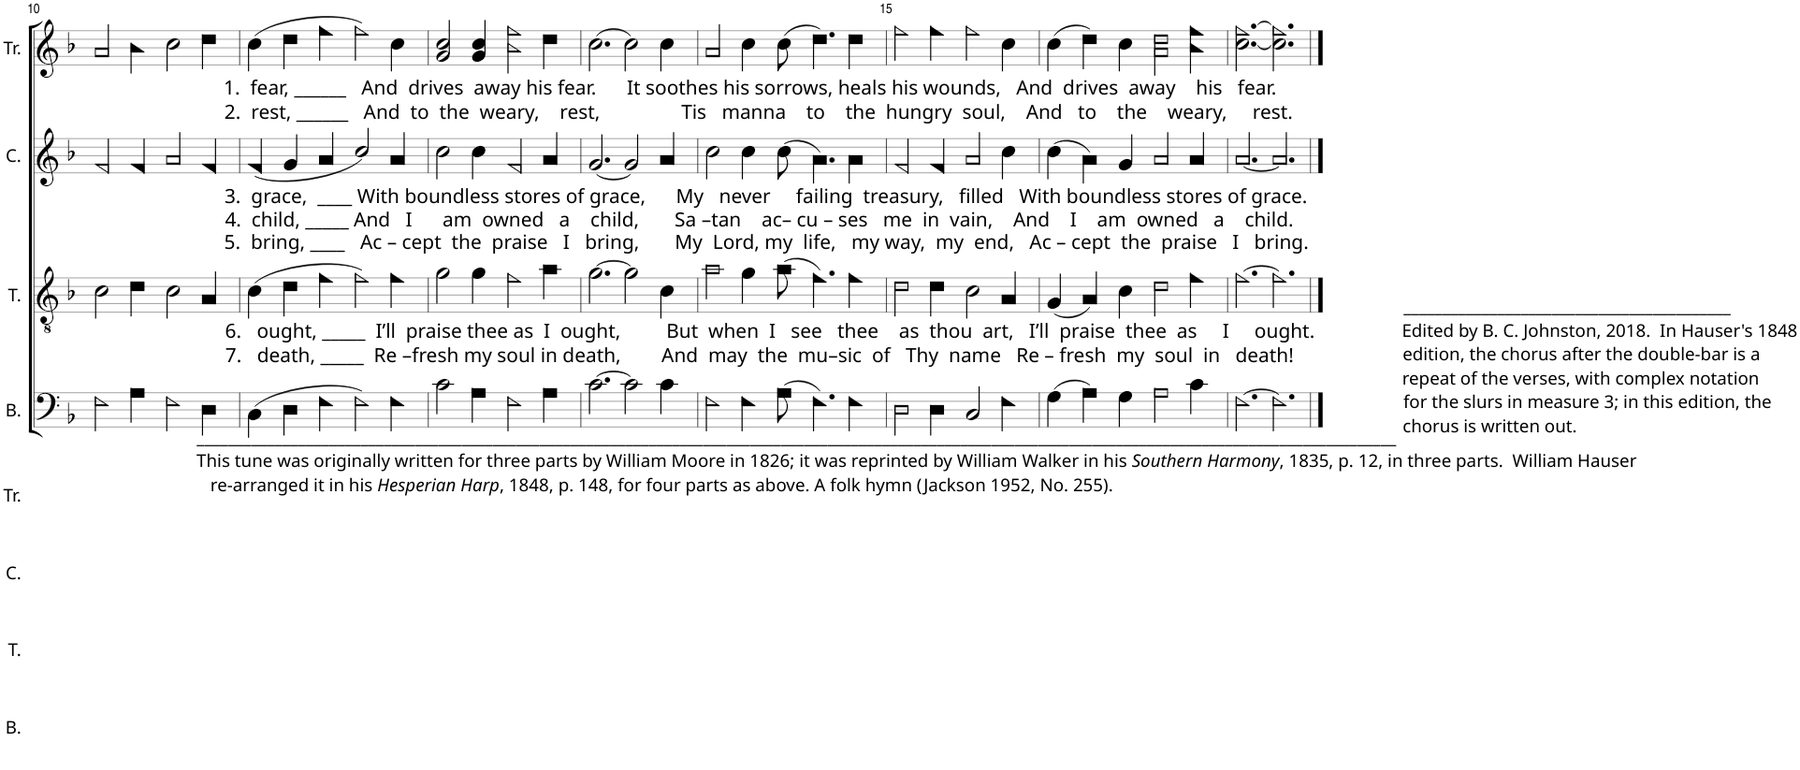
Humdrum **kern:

**kern	**kern	**kern	**kern
*part4	*part3	*part2	*part1
*staff4	*staff3	*staff2	*staff1
*I"B.	*I"T.	*I"A.	*I"Tr.
*I'B.	*I'T.	*	*I'Tr.
!!LO:PB:g=z
*clefF4	*clefGv2	*clefG2	*clefG2
*k[b-]	*k[b-]	*k[b-]	*k[b-]
*M6/4	*M6/4	*M6/4	*M6/4
=10	=10	=10	=10
2F!\	2c!\	2f!/	2a!/
4A!\	4d!\	4f!/	4b-!\
2F!\	2c!\	2a!/	2cc!\
4D!\	4A!/	4f!/	4dd!\
=11	=11	=11	=11
!	!	!	!LO:TX:b:t=1.  fear, ______   And  drives  away his fear.      It soothes his sorrows, heals his wounds,   And  drives  away    his   fear.
!	!	!	!LO:TX:b:t=2.  rest, ______   And  to  the  weary,    rest,                Tis   manna    to    the  hungry  soul,    And   to    the    weary,     rest.
!	!	!LO:TX:b:t=3.  grace,  ____ With boundless stores of grace,      My   never     failing  treasury,   filled   With boundless stores of grace.	!
!	!	!LO:TX:b:t=4.  child, _____ And   I      am  owned   a    child,       Sa –tan    ac– cu – ses   me  in  vain,    And    I    am  owned   a    child.	!
!	!	!LO:TX:b:t=5.  bring, ____   Ac – cept  the  praise   I   bring,       My  Lord, my  life,   my way,  my  end,   Ac – cept  the  praise   I   bring.	!
!	!LO:TX:b:t=6.   ought, _____  I’ll  praise thee as  I  ought,         But  when  I   see   thee    as  thou  art,   I’ll  praise  thee  as     I     ought.	!	!
!	!LO:TX:b:t=7.   death, _____  Re –fresh my soul in death,        And  may  the  mu–sic  of   Thy  name   Re – fresh  my  soul  in   death!	!	!
!LO:TX:b:t=__________________________________________________________________________________________________________________________________________________________	!	!	!
!LO:TX:b:t=This tune was originally written for three parts by William Moore in 1826; it was reprinted by William Walker in his	!	!	!
!LO:TX:b:i:t=Southern Harmony	!	!	!
!LO:TX:b:t=, 1835, p. 12, in three parts.  William Hauser	!	!	!
!LO:TX:b:t=re-arranged it in his	!	!	!
!LO:TX:b:i:t=Hesperian Harp	!	!	!
!LO:TX:b:t=, 1848, p. 148, for four parts as above. A folk hymn (Jackson 1952, No. 255).	!	!	!
(4C!\	(4c!\	(4f!/	(4cc!\
4D!\	4d!\	4g!/	4dd!\
4F!\	4f!\	4a!/	4ff!\
2F!\)	2f!\)	2cc!/)	2ff!\)
4F!\	4f!\	4a!/	4cc!\
=12	=12	=12	=12
2c!\	2g!\	2cc!\	2g!/ 2cc!/
4A!\	4g!\	4cc!\	4g!/ 4cc!/
2F!\	2f!\	2f!/	2b-!\ 2ff!\
4A!\	4a!\	4a!/	4dd!\
=13	=13	=13	=13
[2.c!\	[2.g!\	[2.g!/	[2.cc!\
2c!\]	2g!\]	2g!/]	2cc!\]
4c!\	4c!\	4a!/	4cc!\
=14	=14	=14	=14
2F!\	2a!\	2cc!\	2a!/
4F!\	4g!\	4cc!\	4cc!\
(8A!\	(8a!\	(8cc!\	(8cc!\
4.F!\)	4.f!\)	4.a!\)	4.dd!\)
4F!\	4f!\	4a!\	4dd!\
=15	=15	=15	=15
2D!\	2d!\	2f!/	2ff!\
4D!\	4d!\	4f!/	4ff!\
2C!/	2c!\	2a!/	2ff!\
4F!\	4A!/	4cc!\	4cc!\
=16	=16	=16	=16
(4G!\	(4G!/	(4cc!\	(4cc!\
4A!\)	4A!/)	4a!\)	4dd!\)
4G!\	4c!\	4g!/	4cc!\
2A!\	2d!\	2a!/	2a!\ 2dd!\
4c!\	4f!\	4a!/	4b-!\ 4ff!\
=17	=17	=17	=17
[2.F!\	[2.f!\	[2.a!/	[2.cc!\ [2.ff!\
!LO:TX:a:t=__________________________________________	!	!	!
!LO:TX:a:t=Edited by B. C. Johnston, 2018.  In Hauser's 1848	!	!	!
!LO:TX:a:t=edition, the chorus after the double-bar is a	!	!	!
!LO:TX:a:t=repeat of the verses, with complex notation	!	!	!
!LO:TX:a:t=for the slurs in measure 3; in this edition, the	!	!	!
!LO:TX:a:t=chorus is written out.	!	!	!
2.F!\]	2.f!\]	2.a!/]	2.cc!\] 2.ff!\]
==	==	==	==
*-	*-	*-	*-
